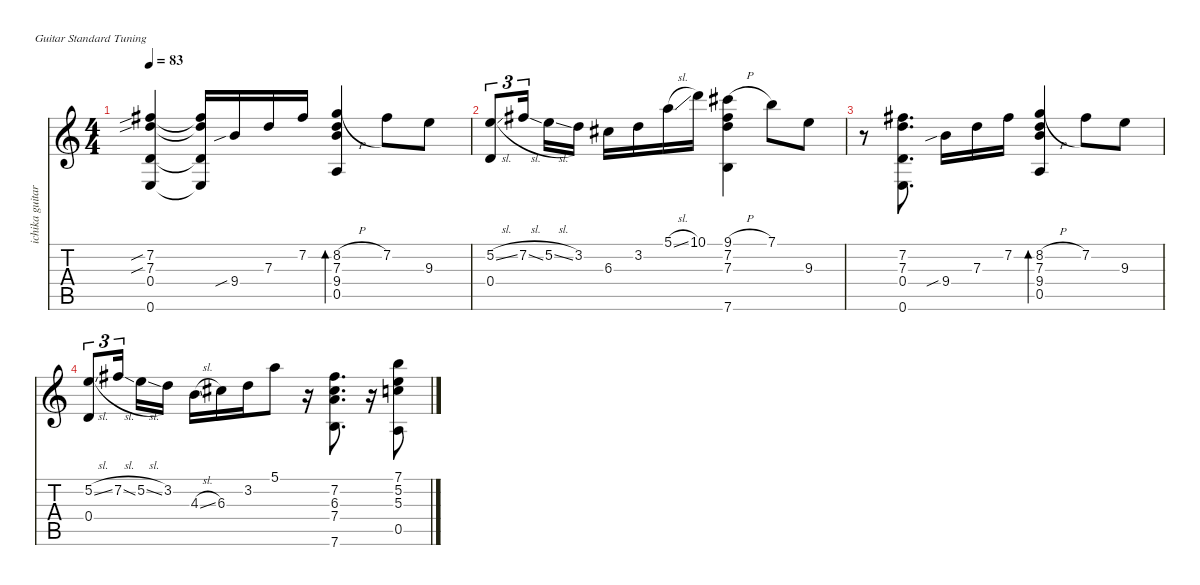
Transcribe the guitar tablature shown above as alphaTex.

\defaultSystemsLayout 4
\hideDynamics
\bracketExtendMode nobrackets
\track ("Clean Guitar" "ichika guitar") {instrument electricguitarclean}
\staff {score tabs}
\tuning (E4 B3 G3 D3 A2 E2)
\ts (4 4)
\tempo 83
\clef g2
\ks c
(0.4 0.6 7.3{sib} 7.2{sib acc #}).4{dy mf beam Up} (0.4{t} 0.6{t} 7.3{t} 7.2{t acc #}).16{beam Up} 9.4{sib}.16{beam Up} 7.3.16{beam Up} 7.2{acc #}.16{beam Up} (9.4 0.5 7.3 8.2{h}).4{bd 92 beam Up} 7.2{acc #}.8{beam Down} 9.3.8{beam Down} |
(5.2{sl} 0.4).8{tu (3 2) beam Up} 7.2{sl acc #}.16{tu (3 2) beam Up} 5.2{sl}.16{beam Down} 3.2.16{beam Down} 6.3{acc #}.16{beam Down} 3.2.16{beam Down} 5.1{sl}.16{beam Down} 10.1.16{beam Down} (7.6 7.3 7.2{acc #} 9.1{h acc #}).4{beam Down} 7.1.8{beam Down} 9.3.8{beam Down} |
r.8{beam Down} (0.4 0.6 7.3 7.2{acc #}).8{d beam Up} 9.4{sib}.16{beam Down} 7.3.16{beam Down} 7.2{acc #}.16{beam Down} (9.4 0.5 7.3 8.2{h}).4{bd 92 beam Up} 7.2{acc #}.8{beam Down} 9.3.8{beam Down} |
(5.2{sl} 0.4).8{tu (3 2) beam Up} 7.2{sl acc #}.16{tu (3 2) beam Up} 5.2{sl}.16{beam Down} 3.2.16{beam Down} 4.3{sl}.16{beam Down} 6.3{acc #}.16{beam Down} 3.2.16{beam Down} 5.1.8{beam Down} r.16{beam Down} (7.6 7.4 6.3{acc #} 7.2{acc #}).8{d beam Up} r.16{beam Down} (0.5 5.3 5.2 7.1).8{beam Up}
